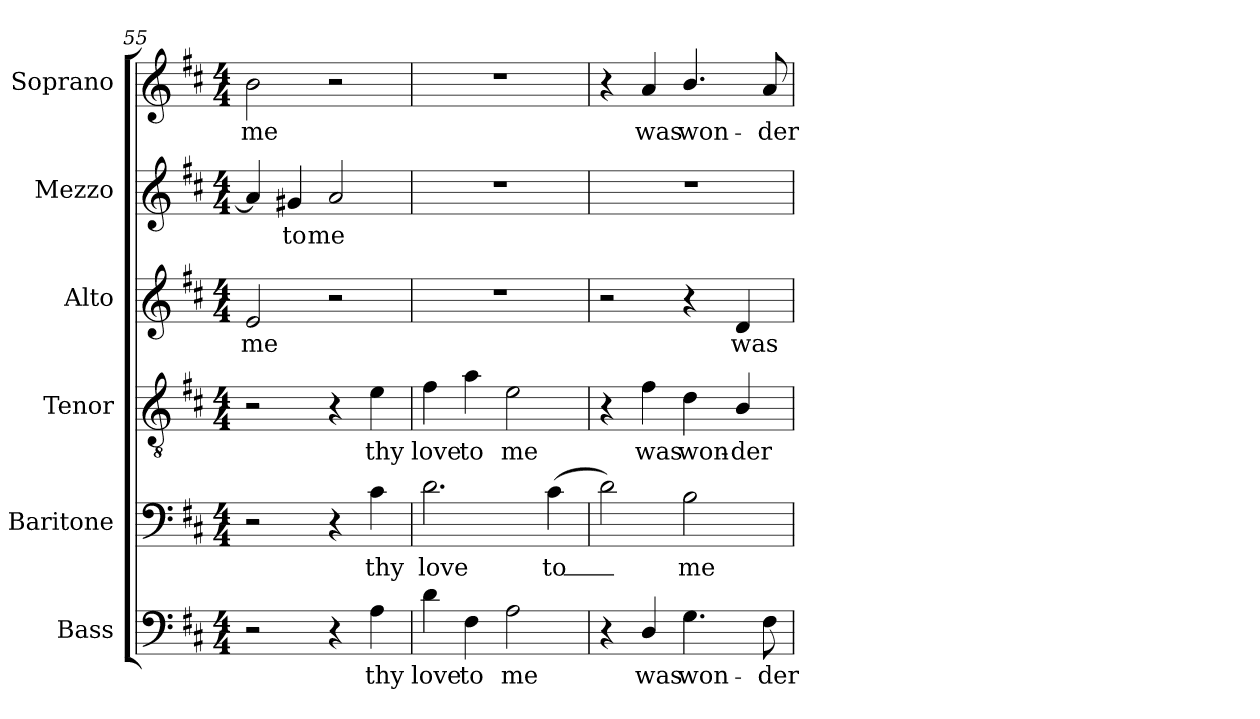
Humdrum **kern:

**kern	**text	**kern	**text	**kern	**text	**kern	**text	**kern	**text	**kern	**text
*part6	*part6	*part5	*part5	*part4	*part4	*part3	*part3	*part2	*part2	*part1	*part1
*staff6	*staff6	*staff5	*staff5	*staff4	*staff4	*staff3	*staff3	*staff2	*staff2	*staff1	*staff1
*I"Bass	*	*I"Baritone	*	*I"Tenor	*	*I"Alto	*	*I"Mezzo	*	*I"Soprano	*
*I'B	*	*I'Bar	*	*I'T.	*	*I'A	*	*I'M	*	*I'S	*
*clefF4	*	*clefF4	*	*clefGv2	*	*clefG2	*	*clefG2	*	*clefG2	*
*	*	*	*	*ITrd7c12	*	*	*	*	*	*	*
*k[f#c#]	*	*k[f#c#]	*	*k[f#c#]	*	*k[f#c#]	*	*k[f#c#]	*	*k[f#c#]	*
*D:	*	*D:	*	*D:	*	*D:	*	*D:	*	*D:	*
*M4/4	*	*M4/4	*	*M4/4	*	*M4/4	*	*M4/4	*	*M4/4	*
=55	=55	=55	=55	=55	=55	=55	=55	=55	=55	=55	=55
!	!	!	!	!	!	!	!LO:LY:b:color=#000000	!	!	!	!
!	!	!	!	!	!	!	!	!	!	!	!LO:LY:b:color=#000000
2r	.	2r	.	2r	.	2ei/	me	4ai/]	.	2bi\	me
!	!	!	!	!	!	!	!	!	!LO:LY:b:color=#000000	!	!
.	.	.	.	.	.	.	.	4g#Xi/	to	.	.
!	!	!	!	!	!	!	!	!	!LO:LY:b:color=#000000	!	!
4r	.	4r	.	4r	.	2r	.	2ai/	me	2r	.
!	!LO:LY:b:color=#000000	!	!	!	!	!	!	!	!	!	!
!	!	!	!LO:LY:b:color=#000000	!	!	!	!	!	!	!	!
!	!	!	!	!	!LO:LY:b:color=#000000	!	!	!	!	!	!
4Ai\	thy	4c#i\	thy	4Ei\	thy	.	.	.	.	.	.
=56	=56	=56	=56	=56	=56	=56	=56	=56	=56	=56	=56
!	!LO:LY:b:color=#000000	!	!	!	!	!	!	!	!	!	!
!	!	!	!LO:LY:b:color=#000000	!	!	!	!	!	!	!	!
!	!	!	!	!	!LO:LY:b:color=#000000	!	!	!	!	!	!
4di\	love	2.di\	love	4F#i\	love	1r	.	1r	.	1r	.
!	!LO:LY:b:color=#000000	!	!	!	!	!	!	!	!	!	!
!	!	!	!	!	!LO:LY:b:color=#000000	!	!	!	!	!	!
4F#i\	to	.	.	4Ai\	to	.	.	.	.	.	.
!	!LO:LY:b:color=#000000	!	!	!	!	!	!	!	!	!	!
!	!	!	!	!	!LO:LY:b:color=#000000	!	!	!	!	!	!
2Ai\	me	.	.	2Ei\	me	.	.	.	.	.	.
!	!	!	!LO:LY:b:color=#000000	!	!	!	!	!	!	!	!
.	.	(4c#i\	to_	.	.	.	.	.	.	.	.
=57	=57	=57	=57	=57	=57	=57	=57	=57	=57	=57	=57
4r	.	2di\)	.	4r	.	2r	.	1r	.	4r	.
!	!LO:LY:b:color=#000000	!	!	!	!	!	!	!	!	!	!
!	!	!	!	!	!LO:LY:b:color=#000000	!	!	!	!	!	!
!	!	!	!	!	!	!	!	!	!	!	!LO:LY:b:color=#000000
4Di/	was	.	.	4F#i\	was	.	.	.	.	4ai/	was
!	!LO:LY:b:color=#000000	!	!	!	!	!	!	!	!	!	!
!	!	!	!LO:LY:b:color=#000000	!	!	!	!	!	!	!	!
!	!	!	!	!	!LO:LY:b:color=#000000	!	!	!	!	!	!
!	!	!	!	!	!	!	!	!	!	!	!LO:LY:b:color=#000000
4.Gi\	won-	2Bi\	me	4Di\	won-	4r	.	.	.	4.bi/	won-
!	!	!	!	!	!LO:LY:b:color=#000000	!	!	!	!	!	!
!	!	!	!	!	!	!	!LO:LY:b:color=#000000	!	!	!	!
.	.	.	.	4BBi/	-der-	4di/	was	.	.	.	.
!	!LO:LY:b:color=#000000	!	!	!	!	!	!	!	!	!	!
!	!	!	!	!	!	!	!	!	!	!	!LO:LY:b:color=#000000
8F#i\	der-	.	.	.	.	.	.	.	.	8ai/	der-
=	=	=	=	=	=	=	=	=	=	=	=
*-	*-	*-	*-	*-	*-	*-	*-	*-	*-	*-	*-
